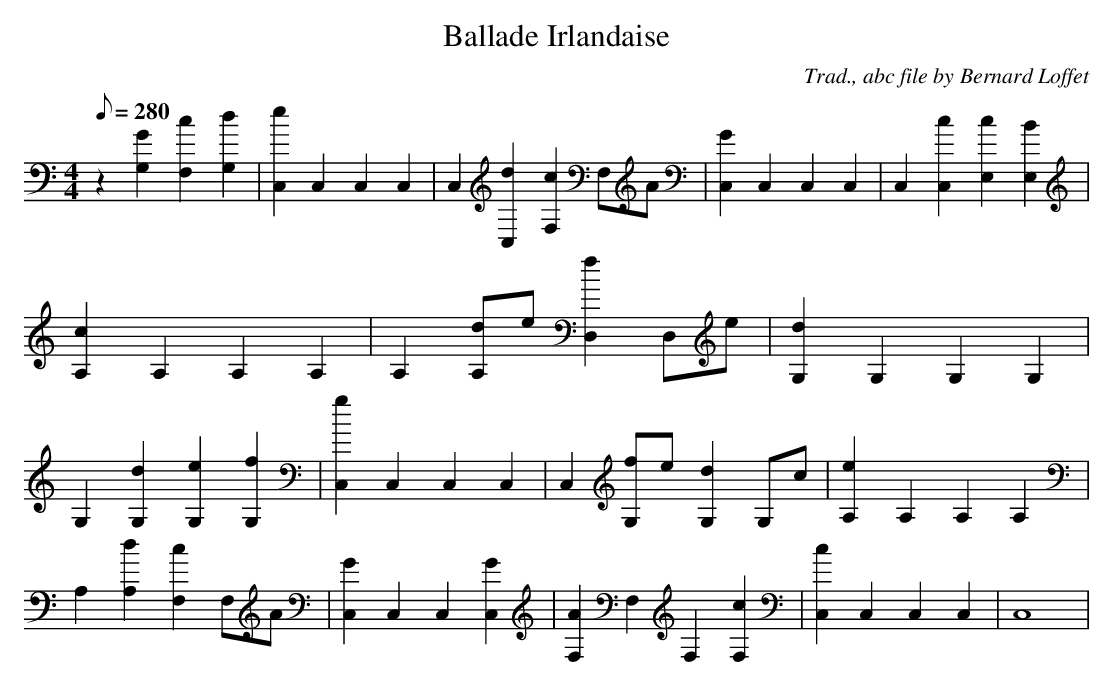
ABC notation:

X:1
T:Ballade Irlandaise
C:Trad., abc file by Bernard Loffet
L:1/8
Q:280
M:4/4
K:C
z2[G2G,2][c2F,2][d2G,2]|[e2C,2]C,2C,2C,2|C,2[d2C,2][c2F,2]F,A|[G2C,2]C,2C,2C,2|C,2[c2C,2][c2E,2][B2E,2]|[c2A,2]A,2A,2A,2|A,2[dA,]e[f2D,2]D,e|[d2G,2]G,2G,2G,2| \
G,2[d2G,2][e2G,2][f2G,2]|[g2C,2]C,2C,2C,2|C,2[fG,]e[d2G,2]G,c|[e2A,2]A,2A,2A,2|A,2[d2A,2][c2F,2]F,A|[G2C,2]C,2C,2[G2C,2]|[A2F,2]F,2F,2[c2F,2]|[c2C,2]C,2C,2C,2| \
C,8| \
